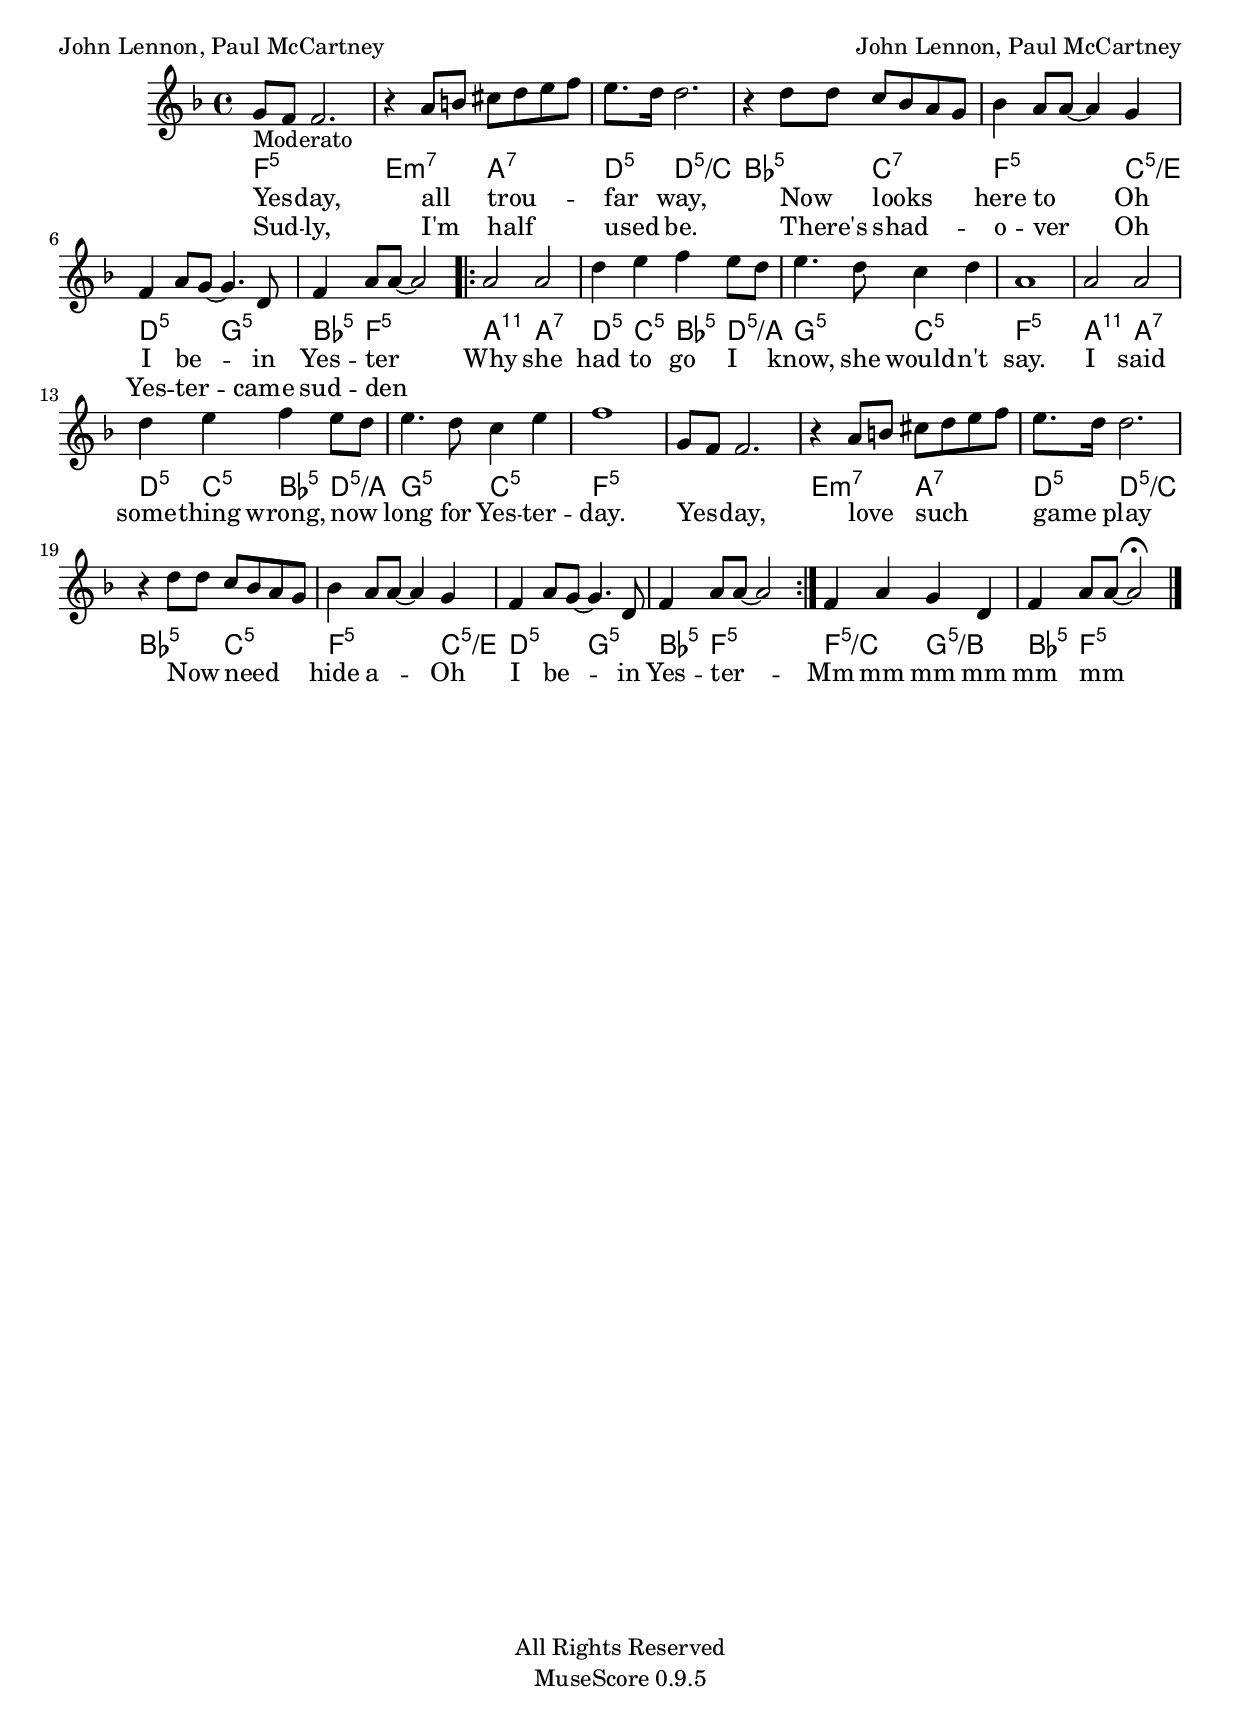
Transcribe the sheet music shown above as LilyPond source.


\version "2.12.3"
% automatically converted from yesterday.xml

\header {
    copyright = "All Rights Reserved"
    encodingdate = "2009-09-04"
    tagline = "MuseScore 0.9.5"
    encodingsoftware = "MuseScore 0.9.5"
    composer = "John Lennon, Paul McCartney"
    poet = "John Lennon, Paul McCartney"
    }

#(set-global-staff-size 20.0762645669)
\paper {
    paper-width = 21.0\cm
    paper-height = 29.7\cm
    top-margin = 1.0\cm
    botton-margin = 2.0\cm
    left-margin = 1.0\cm
    right-margin = 1.0\cm
    }
\layout {
    \context { \Score
        autoBeaming = ##f
        }
    }
PartPOneVoiceOne =  \relative g' {
    \clef "treble" \key f \major \time 4/4 | % 1
    | % 1
    g8 -"Moderato" [ f8 ] f2. | % 2
    | % 2
    r4 a8 [ b8 ] cis8 [ d8 e8 f8 ] | % 3
    | % 3
    e8. [ d16 ] d2. | % 4
    | % 4
    r4 d8 [ d8 ] c8 [ bes8 a8 g8 ] | % 5
    | % 5
    bes4 a8 [ a8 ~ ] a4 g4 | % 6
    | % 6
    f4 a8 [ g8 ~ ] g4. d8 | % 7
    | % 7
    f4 a8 [ a8 ~ ] a2 \repeat volta 2 {
        | % 8
        | % 8
        a2 a2 | % 9
        | % 9
        d4 e4 f4 e8 [ d8 ] | \barNumberCheck #10
        | \barNumberCheck #10
        e4. d8 c4 d4 | % 11
        | % 11
        a1 | % 12
        | % 12
        a2 a2 | % 13
        | % 13
        d4 e4 f4 e8 [ d8 ] | % 14
        | % 14
        e4. d8 c4 e4 | % 15
        | % 15
        f1 | % 16
        g,8 [ f8 ] f2. | % 17
        | % 17
        r4 a8 [ b8 ] cis8 [ d8 e8 f8 ] | % 18
        | % 18
        e8. [ d16 ] d2. | % 19
        | % 19
        r4 d8 [ d8 ] c8 [ bes8 a8 g8 ] | \barNumberCheck #20
        | \barNumberCheck #20
        bes4 a8 [ a8 ~ ] a4 g4 | % 21
        | % 21
        f4 a8 [ g8 ~ ] g4. d8 | % 22
        | % 22
        f4 a8 [ a8 ~ ] a2 }
    | % 23
    | % 23
    f4 a4 g4 d4 | % 24
    | % 24
    f4 a8 [ a8 ~ ] a2 ^\fermata \bar "|."
    }

PartPOneVoiceOneChords =  \chordmode {
    | % 1
    | % 1
    f8:5 | % 2
    | % 2
    s8*7 e4:m7 s4 a8:7 | % 3
    | % 3
    s4. d8.:m5 s16 d2.:m5/+c | % 4
    | % 4
    bes4:5 s4 c8:7 | % 5
    | % 5
    s4. f4:5 s2 c4:5/+e | % 6
    | % 6
    d4:m5 s4 g4.:5 | % 7
    | % 7
    s8 bes4:5 f8:5 | % 8
    | % 8
    s8*5 a2:11 a2:7 | % 9
    | % 9
    d4:m5 c4:5 bes4:5 d8:m5/+a | \barNumberCheck #10
    | \barNumberCheck #10
    s8 g4.:m5 s8 c4:5 | % 11
    | % 11
    s4 f1:5 | % 12
    | % 12
    a2:11 a2:7 | % 13
    | % 13
    d4:m5 c4:5 bes4:5 d8:m5/+a | % 14
    | % 14
    s8 g4.:m5 s8 c4:5 | % 15
    | % 15
    s4 f1:5 | % 16
    | % 17
    | % 17
    s1 e4:m7 s4 a8:7 | % 18
    | % 18
    s4. d8.:m5 s16 d2.:m5/+c | % 19
    | % 19
    bes4:5 s4 c8:5 | \barNumberCheck #20
    | \barNumberCheck #20
    s4. f4:5 s2 c4:5/+e | % 21
    | % 21
    d4:m5 s4 g4.:5 | % 22
    | % 22
    s8 bes4:5 f8:5 | % 23
    | % 23
    s8*5 f4:5/+c s4 g4:5/+b | % 24
    | % 24
    s4 bes4:5 f8:5 }

PartPOneVoiceOneLyricsOne =  \lyricmode { Yes -- day, all trou -- far
    way, Now looks here to Oh I be -- in Yes -- ter Why she had to go I
    know, she would -- "n't" say. I said some -- thing wrong, now long
    for Yes -- ter -- day. Yes -- day, love such game play Now need hide
    a -- Oh I be -- in Yes -- ter -- Mm mm mm mm mm mm }
PartPOneVoiceOneLyricsTwo =  \lyricmode { Sud -- ly, "I'm" half used be.
    "There's" shad -- o -- ver Oh Yes -- ter -- came sud -- den --
    \skip4 \skip4 \skip4 \skip4 \skip4 \skip4 \skip4 \skip4 \skip4
    \skip4 \skip4 \skip4 \skip4 \skip4 \skip4 \skip4 \skip4 \skip4
    \skip4 \skip4 \skip4 \skip4 \skip4 \skip4 \skip4 \skip4 \skip4
    \skip4 \skip4 \skip4 \skip4 \skip4 \skip4 \skip4 \skip4 \skip4
    \skip4 \skip4 \skip4 \skip4 \skip4 \skip4 \skip4 \skip4 }

% The score definition
\new Staff <<
    \context ChordNames = "PartPOneVoiceOneChords" \PartPOneVoiceOneChords
    \context Staff <<
        \context Voice = "PartPOneVoiceOne" { \PartPOneVoiceOne }
        \new Lyrics \lyricsto "PartPOneVoiceOne" \PartPOneVoiceOneLyricsOne
        \new Lyrics \lyricsto "PartPOneVoiceOne" \PartPOneVoiceOneLyricsTwo
        >>
    >>

